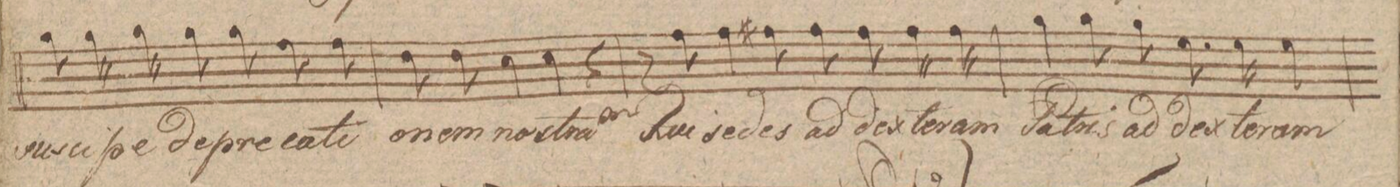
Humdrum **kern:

**kern	**text	**dynam
*I"Tenore	*	*
*clefC4	*	*
*k[f#c#g#d#]	*	*
*met(c)	*	*
*M4/4	*	*
8e\	mun-	.
8e\	-di	.
8f#\	sus-	.
16f#\	-ci-	.
16f#\	-pe	.
8f#\	de-	.
8f#\	-pre-	.
8e\	-ca-	.
8e\	-ti-	.
=130	=130	=130
8c#\	-o-	.
8c#\	-nem	.
4B\	no-	.
4B\	-stram	.
4r	.	.
=131	=131	=131
8r	.	.
8e\	Qui	.
4e\	se-	.
8e#X\	-des	.
8e#\	ad	.
8e#\	dex-	.
16e#\	-te-	.
16e#\	-ram	.
=132	=132	=132
4f#\	Pa-	.
8f#\	-tris	.
8f#\	ad	.
8.d#\	dex-	.
16d#\k	-te-	.
4d#\	-ram	.
=133	=133	=133
*-	*-	*-
